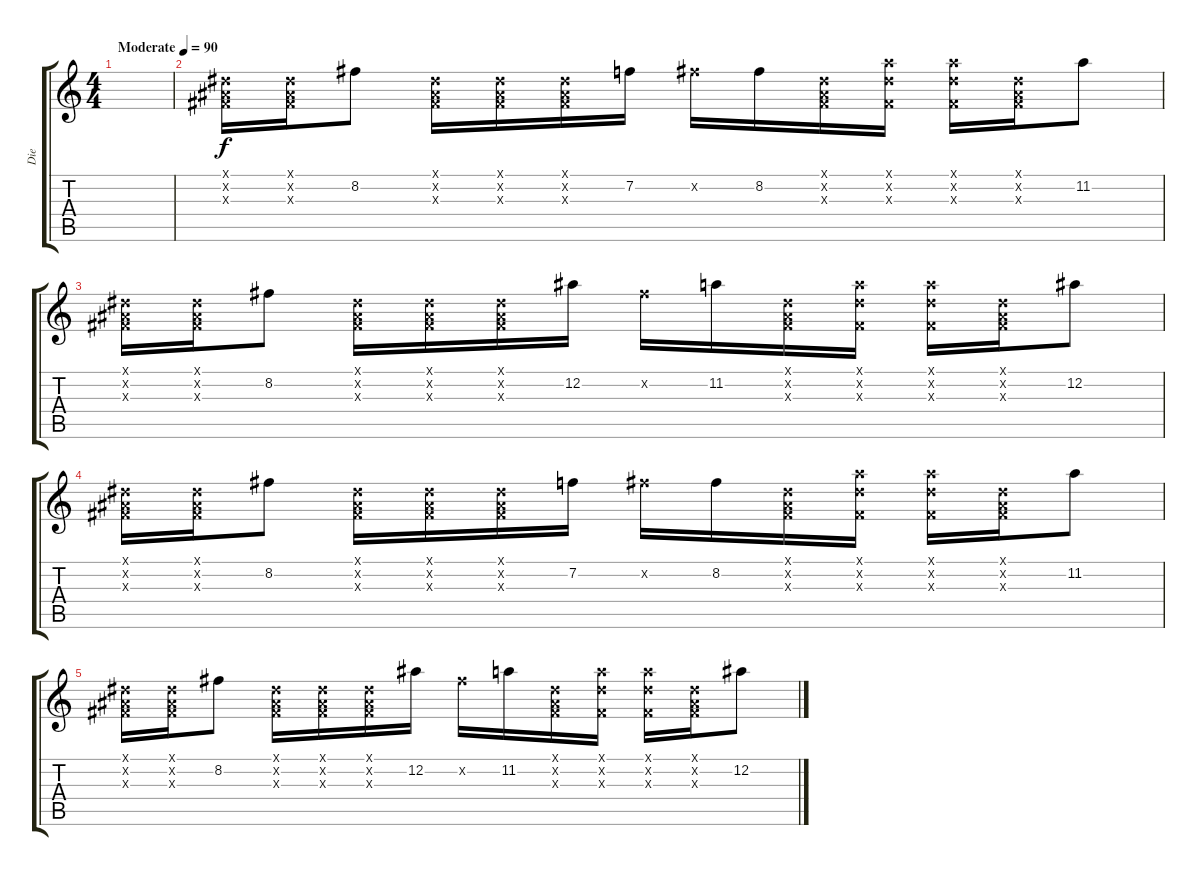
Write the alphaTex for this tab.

\track ("Die" "Die") {instrument overdrivenguitar}
\staff {score tabs}
\tuning (Eb4 Bb3 Gb3 Db3 Ab2 Db2) {hide}
\ts (4 4)
\tempo (90 "Moderate")
\clef g2
\ks c
|
(0.1{x} 0.2{x} 0.3{x}).16 (0.1{x} 0.2{x} 0.3{x}).16 8.2.8 (0.1{x} 0.2{x} 0.3{x}).16 (0.1{x} 0.2{x} 0.3{x}).16 (0.1{x} 0.2{x} 0.3{x}).16 7.2.16 8.2{x}.16 8.2.16 (0.1{x} 0.2{x} 0.3{x}).16 (0.1{x} 11.2{x} 0.3{x}).16 (0.1{x} 11.2{x} 0.3{x}).16 (0.1{x} 0.2{x} 0.3{x}).16 11.2.8 |
(0.1{x} 0.2{x} 0.3{x}).16 (0.1{x} 0.2{x} 0.3{x}).16 8.2.8 (0.1{x} 0.2{x} 0.3{x}).16 (0.1{x} 0.2{x} 0.3{x}).16 (0.1{x} 0.2{x} 0.3{x}).16 12.2.16 8.2{x}.16 11.2.16 (0.1{x} 0.2{x} 0.3{x}).16 (0.1{x} 11.2{x} 0.3{x}).16 (0.1{x} 11.2{x} 0.3{x}).16 (0.1{x} 0.2{x} 0.3{x}).16 12.2.8 |
(0.1{x} 0.2{x} 0.3{x}).16 (0.1{x} 0.2{x} 0.3{x}).16 8.2.8 (0.1{x} 0.2{x} 0.3{x}).16 (0.1{x} 0.2{x} 0.3{x}).16 (0.1{x} 0.2{x} 0.3{x}).16 7.2.16 8.2{x}.16 8.2.16 (0.1{x} 0.2{x} 0.3{x}).16 (0.1{x} 11.2{x} 0.3{x}).16 (0.1{x} 11.2{x} 0.3{x}).16 (0.1{x} 0.2{x} 0.3{x}).16 11.2.8 |
(0.1{x} 0.2{x} 0.3{x}).16 (0.1{x} 0.2{x} 0.3{x}).16 8.2.8 (0.1{x} 0.2{x} 0.3{x}).16 (0.1{x} 0.2{x} 0.3{x}).16 (0.1{x} 0.2{x} 0.3{x}).16 12.2.16 8.2{x}.16 11.2.16 (0.1{x} 0.2{x} 0.3{x}).16 (0.1{x} 11.2{x} 0.3{x}).16 (0.1{x} 11.2{x} 0.3{x}).16 (0.1{x} 0.2{x} 0.3{x}).16 12.2.8
